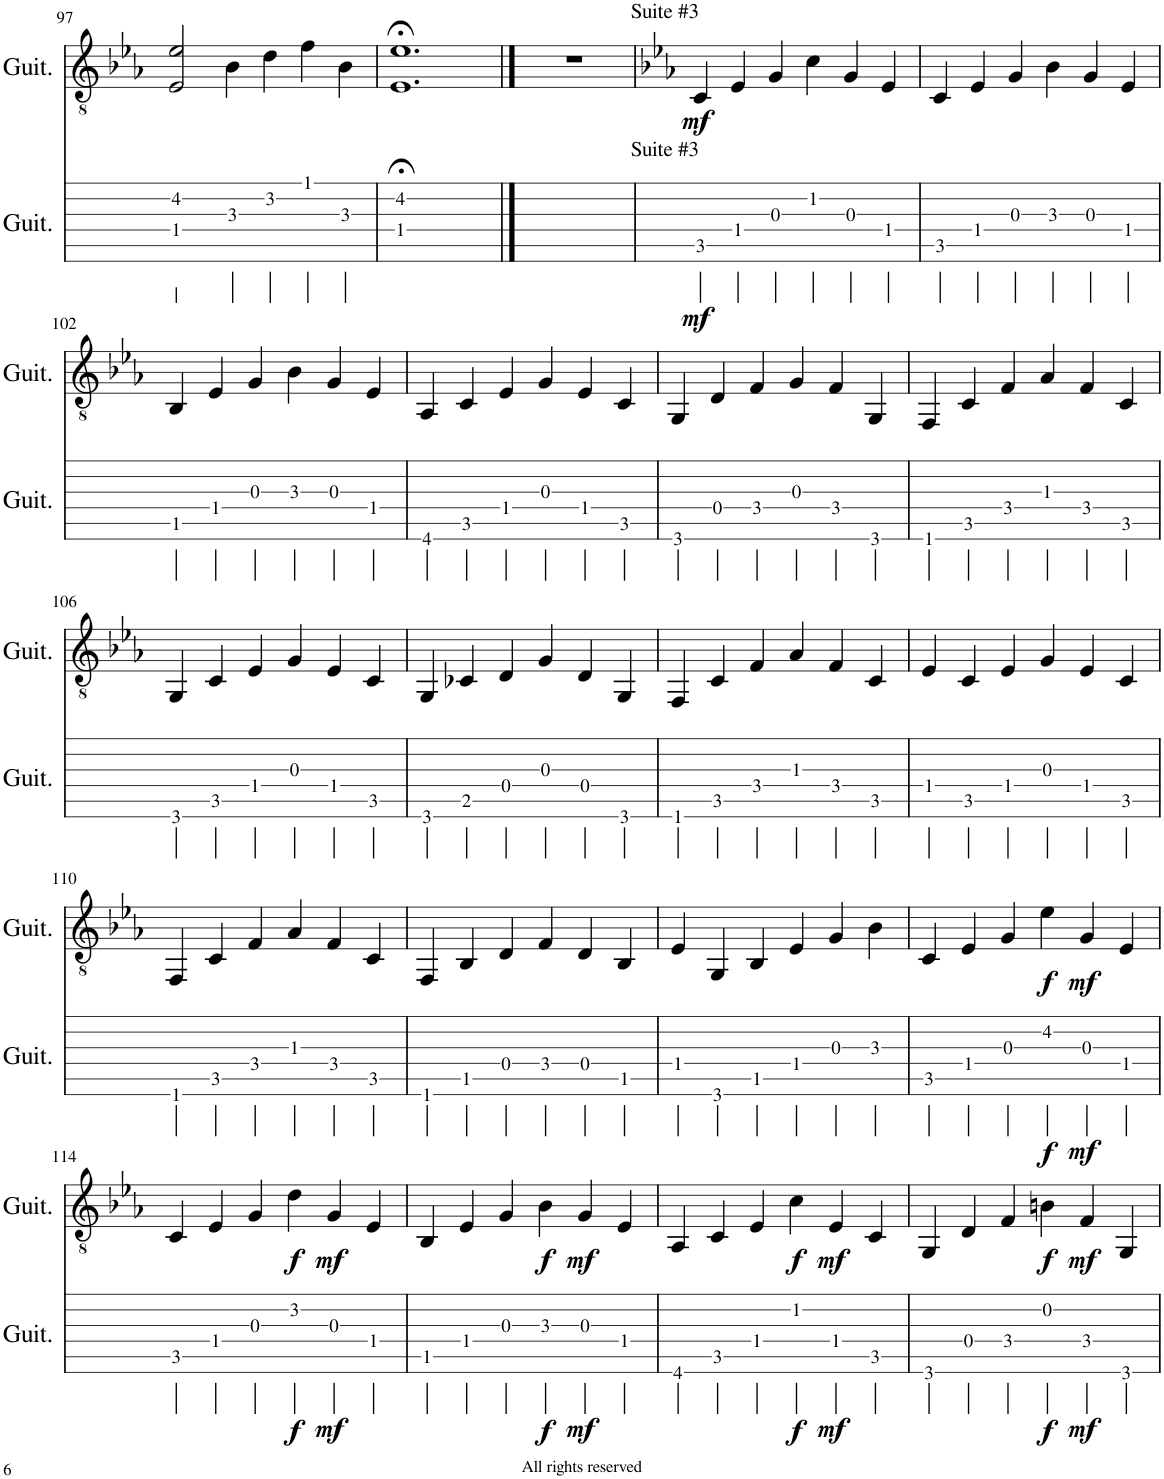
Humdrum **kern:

**kern	**dynam	**kern	**dynam
*part2	*part2	*part1	*part1
*staff2	*staff2	*staff1	*staff1
*I"Classical Guitar	*	*I"Classical Guitar	*
*I'Guit.	*	*I'Guit.	*
!!LO:PB:g=z
*	*	*clefGv2	*
*k[b-e-a-]	*	*k[b-e-a-]	*
*M6/4	*	*M6/4	*
=97	=97	=97	=97
2E-\ 2e-\	.	2E-/ 2e-/	.
4B-\	.	4B-\	.
4d\	.	4d\	.
4f\	.	4f\	.
4B-\	.	4B-\	.
=98	=98	=98	=98
1.E-;< 1.e-;<	.	1.E-;< 1.e-;<	.
==99	==99	==99	==99
1.r	.	1.r	.
=100	=100	=100	=100
*k[b-e-a-]	*	*k[b-e-a-]	*
!	!LO:DY:b	!	!LO:DY:b
4C\	mf	4C/	mf
4E-\	.	4E-/	.
4G\	.	4G/	.
4c\	.	4c\	.
4G\	.	4G/	.
!	!	!LO:TX:a:t=Suite #3	!
!LO:TX:a:t=Suite #3	!	!	!
4E-\	.	4E-/	.
=101	=101	=101	=101
4C\	.	4C/	.
4E-\	.	4E-/	.
4G\	.	4G/	.
4B-\	.	4B-\	.
4G\	.	4G/	.
4E-\	.	4E-/	.
!!LO:LB:g=z
=102	=102	=102	=102
4BB-\	.	4BB-/	.
4E-\	.	4E-/	.
4G\	.	4G/	.
4B-\	.	4B-\	.
4G\	.	4G/	.
4E-\	.	4E-/	.
=103	=103	=103	=103
4AA-\	.	4AA-/	.
4C\	.	4C/	.
4E-\	.	4E-/	.
4G\	.	4G/	.
4E-\	.	4E-/	.
4C\	.	4C/	.
=104	=104	=104	=104
4GG\	.	4GG/	.
4D\	.	4D/	.
4F\	.	4F/	.
4G\	.	4G/	.
4F\	.	4F/	.
4GG\	.	4GG/	.
=105	=105	=105	=105
4FF\	.	4FF/	.
4C\	.	4C/	.
4F\	.	4F/	.
4A-\	.	4A-/	.
4F\	.	4F/	.
4C\	.	4C/	.
!!LO:LB:g=z
=106	=106	=106	=106
4GG\	.	4GG/	.
4C\	.	4C/	.
4E-\	.	4E-/	.
4G\	.	4G/	.
4E-\	.	4E-/	.
4C\	.	4C/	.
=107	=107	=107	=107
4GG\	.	4GG/	.
4C-X\	.	4C-X/	.
4D\	.	4D/	.
4G\	.	4G/	.
4D\	.	4D/	.
4GG\	.	4GG/	.
=108	=108	=108	=108
4FF\	.	4FF/	.
4C\	.	4C/	.
4F\	.	4F/	.
4A-\	.	4A-/	.
4F\	.	4F/	.
4C\	.	4C/	.
=109	=109	=109	=109
4E-\	.	4E-/	.
4C\	.	4C/	.
4E-\	.	4E-/	.
4G\	.	4G/	.
4E-\	.	4E-/	.
4C\	.	4C/	.
!!LO:LB:g=z
=110	=110	=110	=110
4FF\	.	4FF/	.
4C\	.	4C/	.
4F\	.	4F/	.
4A-\	.	4A-/	.
4F\	.	4F/	.
4C\	.	4C/	.
=111	=111	=111	=111
4FF\	.	4FF/	.
4BB-\	.	4BB-/	.
4D\	.	4D/	.
4F\	.	4F/	.
4D\	.	4D/	.
4BB-\	.	4BB-/	.
=112	=112	=112	=112
4E-\	.	4E-/	.
4GG\	.	4GG/	.
4BB-\	.	4BB-/	.
4E-\	.	4E-/	.
4G\	.	4G/	.
4B-\	.	4B-\	.
=113	=113	=113	=113
4C\	.	4C/	.
4E-\	.	4E-/	.
4G\	.	4G/	.
!	!LO:DY:b	!	!LO:DY:b
4e-\	f	4e-\	f
!	!LO:DY:b	!	!LO:DY:b
4G\	mf	4G/	mf
4E-\	.	4E-/	.
!!LO:LB:g=z
=114	=114	=114	=114
4C\	.	4C/	.
4E-\	.	4E-/	.
4G\	.	4G/	.
!	!LO:DY:b	!	!LO:DY:b
4d\	f	4d\	f
!	!LO:DY:b	!	!LO:DY:b
4G\	mf	4G/	mf
4E-\	.	4E-/	.
=115	=115	=115	=115
4BB-\	.	4BB-/	.
4E-\	.	4E-/	.
4G\	.	4G/	.
!	!LO:DY:b	!	!LO:DY:b
4B-\	f	4B-\	f
!	!LO:DY:b	!	!LO:DY:b
4G\	mf	4G/	mf
4E-\	.	4E-/	.
=116	=116	=116	=116
4AA-\	.	4AA-/	.
4C\	.	4C/	.
4E-\	.	4E-/	.
!	!LO:DY:b	!	!LO:DY:b
4c\	f	4c\	f
!	!LO:DY:b	!	!LO:DY:b
4E-\	mf	4E-/	mf
4C\	.	4C/	.
=117	=117	=117	=117
4GG\	.	4GG/	.
4D\	.	4D/	.
4F\	.	4F/	.
!	!LO:DY:b	!	!LO:DY:b
4Bn\	f	4Bn\	f
!	!LO:DY:b	!	!LO:DY:b
4F\	mf	4F/	mf
4GG\	.	4GG/	.
=	=	=	=
*-	*-	*-	*-
